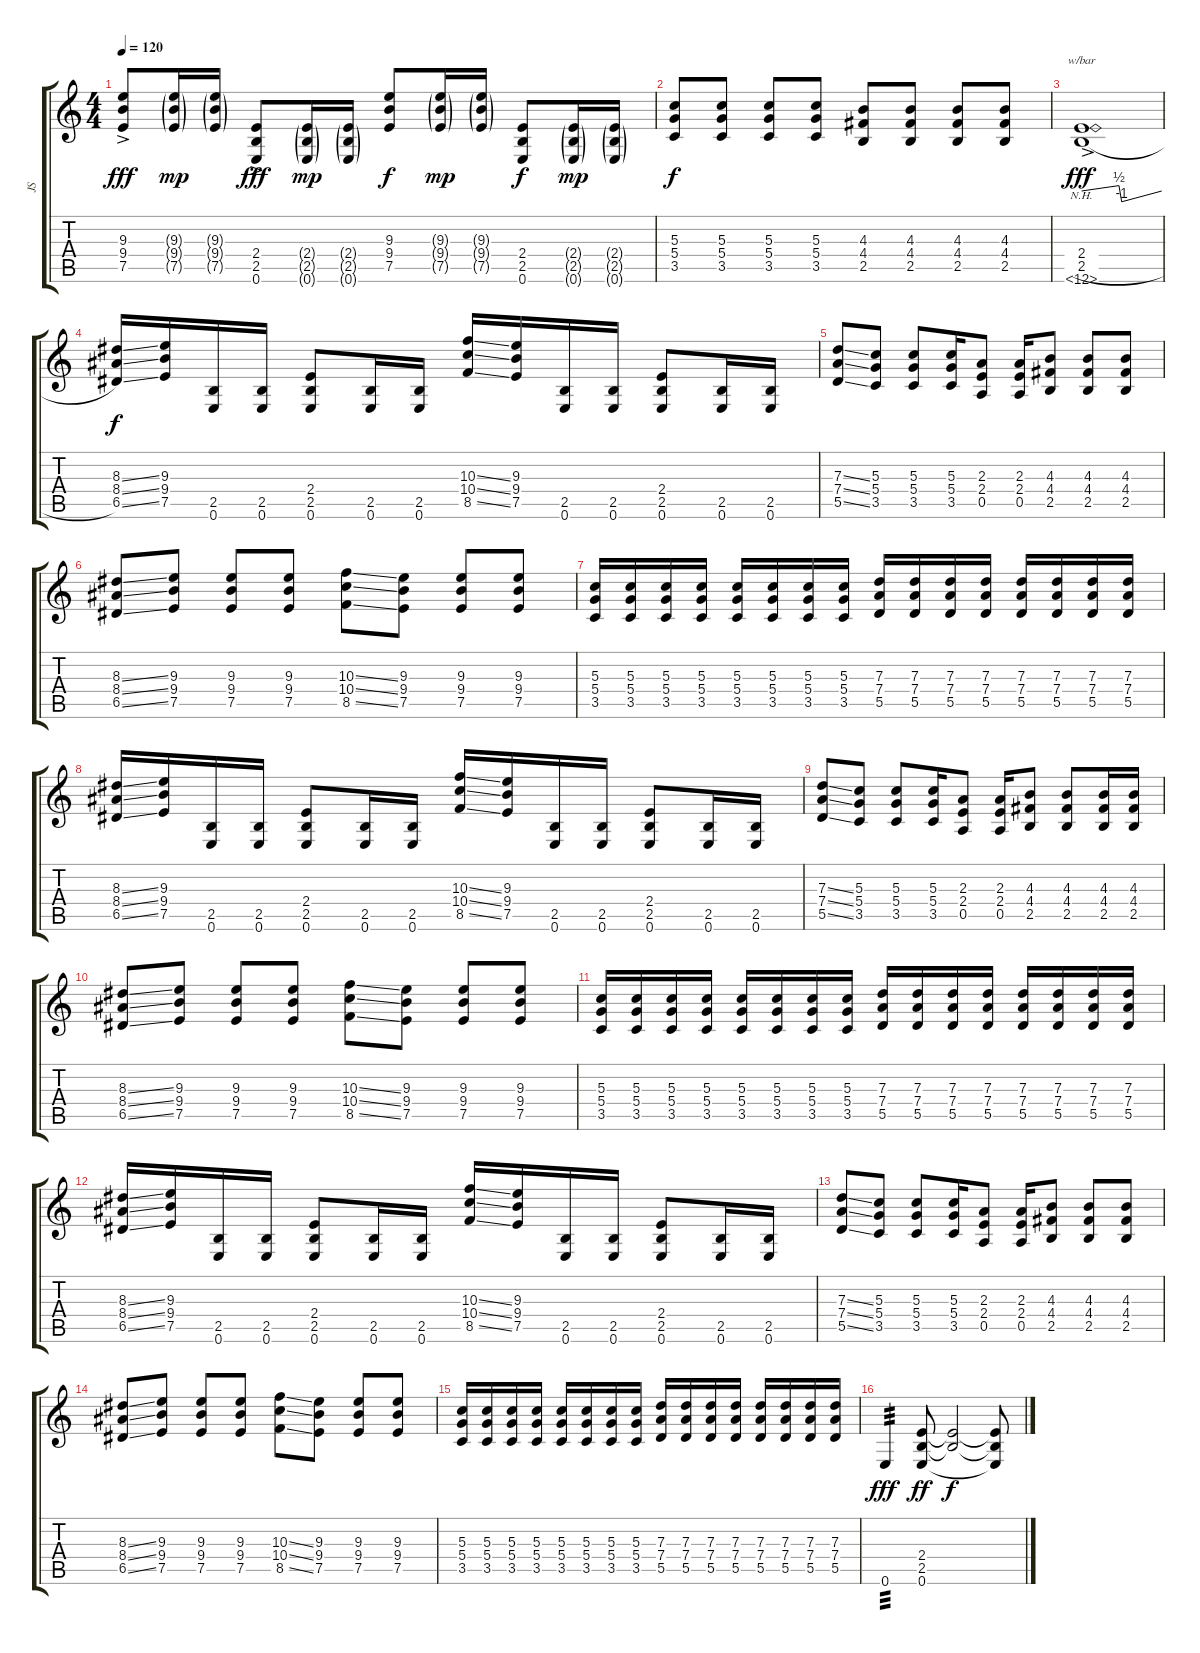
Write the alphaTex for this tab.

\track ("JS" "JS") {instrument overdrivenguitar}
\staff {score tabs}
\tuning (E4 B3 G3 D3 A2 E2) {hide}
\ts (4 4)
\tempo 120
\clef g2
\ks c
(9.3 9.4 7.5{ac}).8{dy fff} (9.3{g} 9.4{g} 7.5{g}).16{dy mp} (9.3{g} 9.4{g} 7.5{g}).16 (2.4{ac} 2.5 0.6).8{dy fff} (2.4{g} 2.5{g} 0.6{g}).16{dy mp} (2.4{g} 2.5{g} 0.6{g}).16 (9.3 9.4 7.5).8{dy f} (9.3{g} 9.4{g} 7.5{g}).16{dy mp} (9.3{g} 9.4{g} 7.5{g}).16 (2.4 2.5 0.6).8{dy f} (2.4{g} 2.5{g} 0.6{g}).16{dy mp} (2.4{g} 2.5{g} 0.6{g}).16 |
(5.3 5.4 3.5).8{dy f} (5.3 5.4 3.5).8 (5.3 5.4 3.5).8 (5.3 5.4 3.5).8 (4.3 4.4 2.5).8 (4.3 4.4 2.5).8 (4.3 4.4 2.5).8 (4.3 4.4 2.5).8 |
(2.4 2.5{h} 0.6{nh ac}).1{tbe (custom default 0 0 28 2 30 -4 60 0) dy fff} |
(8.3{ss} 8.4{ss} 6.5{ss}).16{dy f} (9.3 9.4 7.5).16 (2.5 0.6).16 (2.5 0.6).16 (2.4 2.5 0.6).8 (2.5 0.6).16 (2.5 0.6).16 (10.3{ss} 10.4{ss} 8.5{ss}).16 (9.3 9.4 7.5).16 (2.5 0.6).16 (2.5 0.6).16 (2.4 2.5 0.6).8 (2.5 0.6).16 (2.5 0.6).16 |
(7.3{ss} 7.4{ss} 5.5{ss}).8 (5.3 5.4 3.5).8 (5.3 5.4 3.5).8 (5.3 5.4 3.5).16 (2.3 2.4 0.5).8 (2.3 2.4 0.5).16 (4.3 4.4 2.5).8 (4.3 4.4 2.5).8 (4.3 4.4 2.5).8 |
(8.3{ss} 8.4{ss} 6.5{ss}).8 (9.3 9.4 7.5).8 (9.3 9.4 7.5).8 (9.3 9.4 7.5).8 (10.3{ss} 10.4{ss} 8.5{ss}).8 (9.3 9.4 7.5).8 (9.3 9.4 7.5).8 (9.3 9.4 7.5).8 |
(5.3 5.4 3.5).16 (5.3 5.4 3.5).16 (5.3 5.4 3.5).16 (5.3 5.4 3.5).16 (5.3 5.4 3.5).16 (5.3 5.4 3.5).16 (5.3 5.4 3.5).16 (5.3 5.4 3.5).16 (7.3 7.4 5.5).16 (7.3 7.4 5.5).16 (7.3 7.4 5.5).16 (7.3 7.4 5.5).16 (7.3 7.4 5.5).16 (7.3 7.4 5.5).16 (7.3 7.4 5.5).16 (7.3 7.4 5.5).16 |
(8.3{ss} 8.4{ss} 6.5{ss}).16 (9.3 9.4 7.5).16 (2.5 0.6).16 (2.5 0.6).16 (2.4 2.5 0.6).8 (2.5 0.6).16 (2.5 0.6).16 (10.3{ss} 10.4{ss} 8.5{ss}).16 (9.3 9.4 7.5).16 (2.5 0.6).16 (2.5 0.6).16 (2.4 2.5 0.6).8 (2.5 0.6).16 (2.5 0.6).16 |
(7.3{ss} 7.4{ss} 5.5{ss}).8 (5.3 5.4 3.5).8 (5.3 5.4 3.5).8 (5.3 5.4 3.5).16 (2.3 2.4 0.5).8 (2.3 2.4 0.5).16 (4.3 4.4 2.5).8 (4.3 4.4 2.5).8 (4.3 4.4 2.5).16 (4.3 4.4 2.5).16 |
(8.3{ss} 8.4{ss} 6.5{ss}).8 (9.3 9.4 7.5).8 (9.3 9.4 7.5).8 (9.3 9.4 7.5).8 (10.3{ss} 10.4{ss} 8.5{ss}).8 (9.3 9.4 7.5).8 (9.3 9.4 7.5).8 (9.3 9.4 7.5).8 |
(5.3 5.4 3.5).16 (5.3 5.4 3.5).16 (5.3 5.4 3.5).16 (5.3 5.4 3.5).16 (5.3 5.4 3.5).16 (5.3 5.4 3.5).16 (5.3 5.4 3.5).16 (5.3 5.4 3.5).16 (7.3 7.4 5.5).16 (7.3 7.4 5.5).16 (7.3 7.4 5.5).16 (7.3 7.4 5.5).16 (7.3 7.4 5.5).16 (7.3 7.4 5.5).16 (7.3 7.4 5.5).16 (7.3 7.4 5.5).16 |
(8.3{ss} 8.4{ss} 6.5{ss}).16 (9.3 9.4 7.5).16 (2.5 0.6).16 (2.5 0.6).16 (2.4 2.5 0.6).8 (2.5 0.6).16 (2.5 0.6).16 (10.3{ss} 10.4{ss} 8.5{ss}).16 (9.3 9.4 7.5).16 (2.5 0.6).16 (2.5 0.6).16 (2.4 2.5 0.6).8 (2.5 0.6).16 (2.5 0.6).16 |
(7.3{ss} 7.4{ss} 5.5{ss}).8 (5.3 5.4 3.5).8 (5.3 5.4 3.5).8 (5.3 5.4 3.5).16 (2.3 2.4 0.5).8 (2.3 2.4 0.5).16 (4.3 4.4 2.5).8 (4.3 4.4 2.5).8 (4.3 4.4 2.5).8 |
(8.3{ss} 8.4{ss} 6.5{ss}).8 (9.3 9.4 7.5).8 (9.3 9.4 7.5).8 (9.3 9.4 7.5).8 (10.3{ss} 10.4{ss} 8.5{ss}).8 (9.3 9.4 7.5).8 (9.3 9.4 7.5).8 (9.3 9.4 7.5).8 |
(5.3 5.4 3.5).16 (5.3 5.4 3.5).16 (5.3 5.4 3.5).16 (5.3 5.4 3.5).16 (5.3 5.4 3.5).16 (5.3 5.4 3.5).16 (5.3 5.4 3.5).16 (5.3 5.4 3.5).16 (7.3 7.4 5.5).16 (7.3 7.4 5.5).16 (7.3 7.4 5.5).16 (7.3 7.4 5.5).16 (7.3 7.4 5.5).16 (7.3 7.4 5.5).16 (7.3 7.4 5.5).16 (7.3 7.4 5.5).16 |
0.6.4{tp 3 dy fff} (2.4 2.5 0.6).8{dy ff} (2.4{t} 2.5{t}).2{dy f} (2.4{t} 2.5{t} 0.6{t}).8
